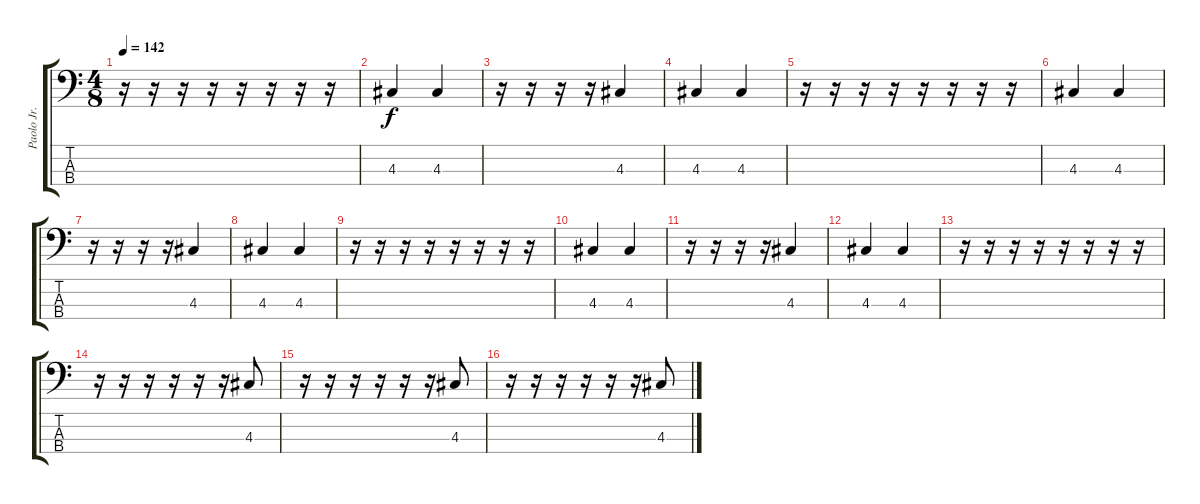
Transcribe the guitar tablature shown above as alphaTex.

\track ("Paolo Jr." "Paolo Jr.") {instrument electricbasspick}
\staff {score tabs}
\tuning (G2 D2 A1 D1) {hide}
\ts (4 8)
\tempo 142
\clef f4
\ks c
r.16{dy f} r.16 r.16 r.16 r.16 r.16 r.16 r.16 |
4.3.4 4.3.4 |
r.16 r.16 r.16 r.16 4.3.4 |
4.3.4 4.3.4 |
r.16 r.16 r.16 r.16 r.16 r.16 r.16 r.16 |
4.3.4 4.3.4 |
r.16 r.16 r.16 r.16 4.3.4 |
4.3.4 4.3.4 |
r.16 r.16 r.16 r.16 r.16 r.16 r.16 r.16 |
4.3.4 4.3.4 |
r.16 r.16 r.16 r.16 4.3.4 |
4.3.4 4.3.4 |
r.16 r.16 r.16 r.16 r.16 r.16 r.16 r.16 |
r.16 r.16 r.16 r.16 r.16 r.16 4.3.8 |
r.16 r.16 r.16 r.16 r.16 r.16 4.3.8 |
r.16 r.16 r.16 r.16 r.16 r.16 4.3.8
